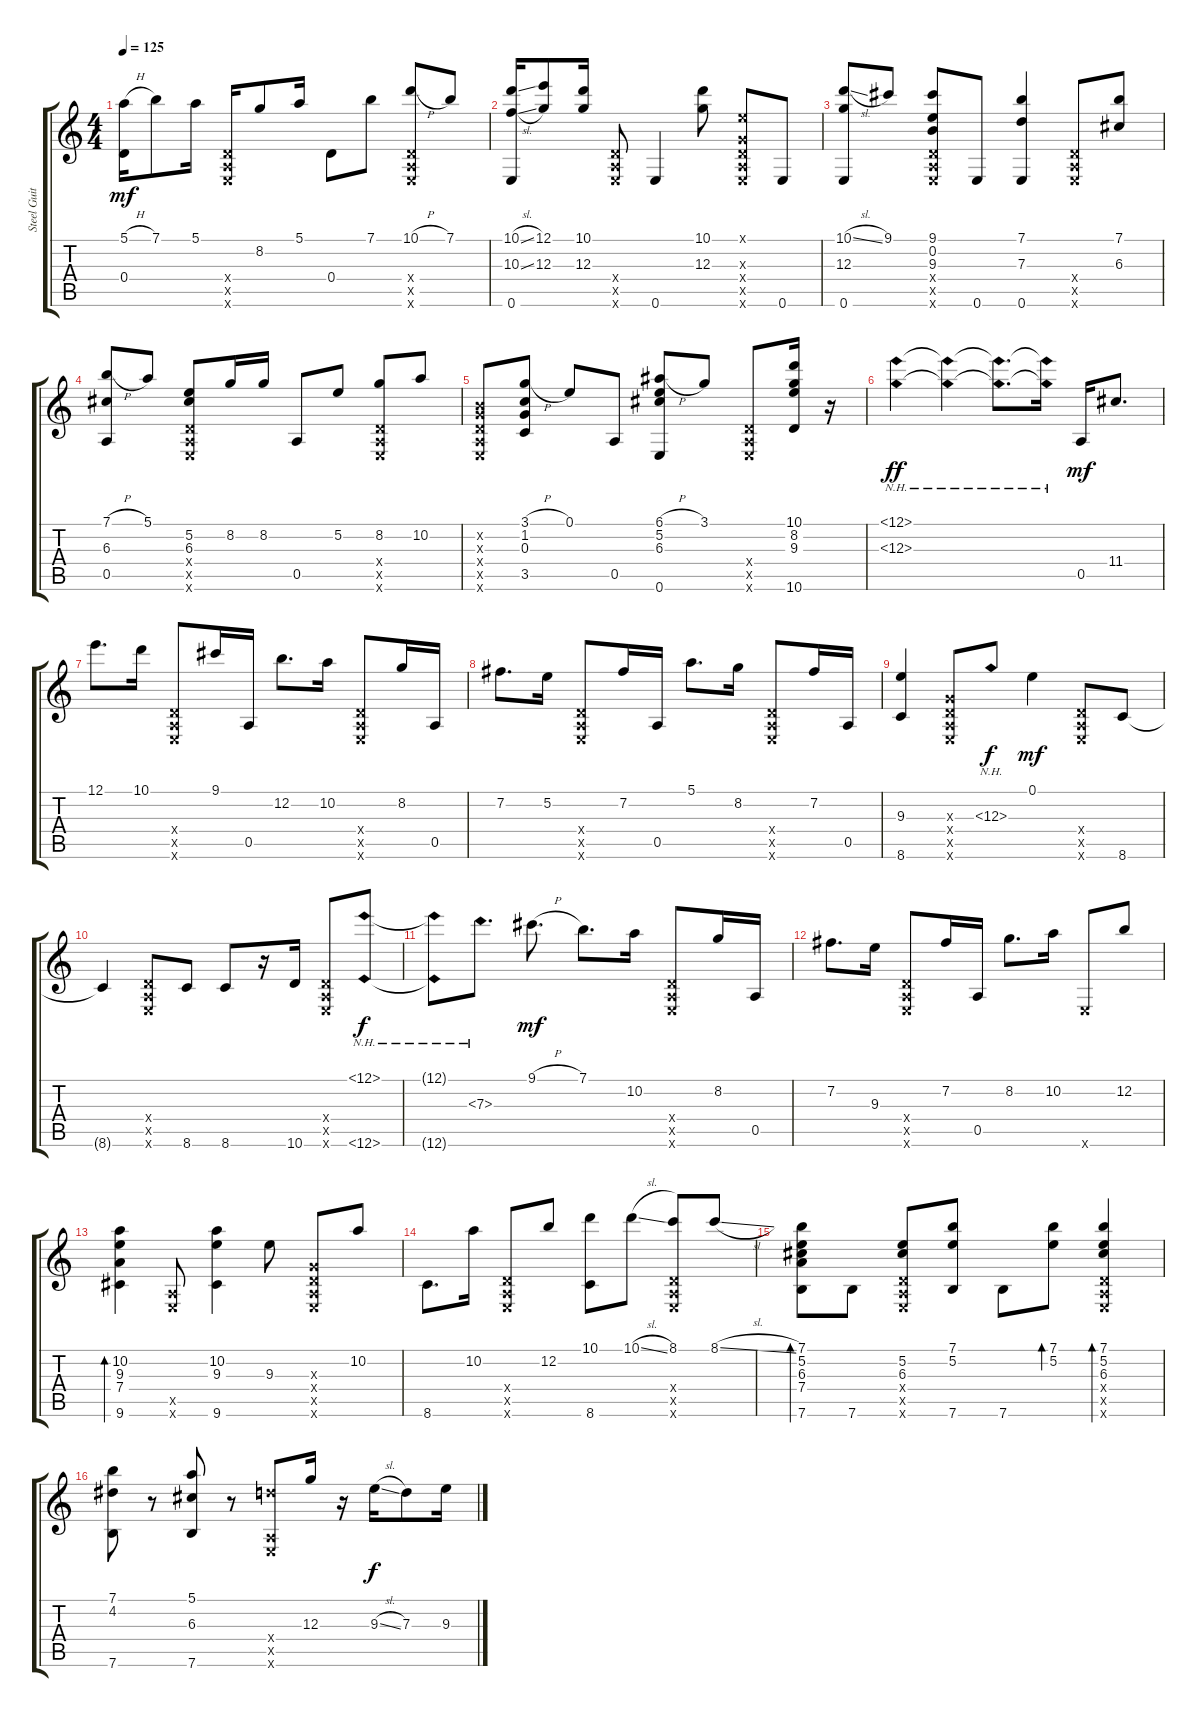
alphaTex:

\track ("Steel Guitar" "Steel Guit") {instrument acousticguitarsteel}
\staff {score tabs}
\tuning (E4 B3 G3 D3 A2 E2) {hide}
\ts (4 4)
\tempo 125
\clef g2
\ks c
(5.1{h} 0.4).16{dy mf} 7.1.8 5.1.16 (0.4{x} 0.5{x} 0.6{x}).16 8.2.8 5.1.16 0.4.8 7.1.8 (10.1{h} 0.4{x} 0.5{x} 0.6{x}).8 7.1.8 |
(10.1{sl} 10.3{sl} 0.6).16 (12.1 12.3).8 (10.1 12.3).16 (0.4{x} 0.5{x} 0.6{x}).8 0.6.4 (10.1 12.3).8 (0.1{x} 0.3{x} 0.4{x} 0.5{x} 0.6{x}).8 0.6.8 |
(10.1{sl} 12.3 0.6).8 9.1.8 (9.1 0.2 9.3 0.4{x} 0.5{x} 0.6{x}).8 0.6.8 (7.1 7.3 0.6).4 (0.4{x} 0.5{x} 0.6{x}).8 (7.1 6.3).8 |
(7.1{h} 6.3 0.5).8 5.1.8 (5.2 6.3 0.4{x} 0.5{x} 0.6{x}).8 8.2.16 8.2.16 0.5.8 5.2.8 (8.2 0.4{x} 0.5{x} 0.6{x}).8 10.2.8 |
(0.2{x} 0.3{x} 0.4{x} 0.5{x} 0.6{x}).8 (3.1{h} 1.2 0.3 3.5).8 0.1.8 0.5.8 (6.1{h} 5.2 6.3 0.6).8 3.1.8 (0.4{x} 0.5{x} 0.6{x}).8 (10.1 8.2 9.3 10.6).16 r.16 |
(12.1{nh} 12.3{nh}).4{dy ff} (12.1{nh t} 12.3{nh t}).4 (12.1{nh t} 12.3{nh t}).8{d} (12.1{nh t} 12.3{nh t}).16 0.5.16{dy mf} 11.4.8{d} |
12.1.8{d} 10.1.16 (0.4{x} 0.5{x} 0.6{x}).8 9.1.16 0.5.16 12.2.8{d} 10.2.16 (0.4{x} 0.5{x} 0.6{x}).8 8.2.16 0.5.16 |
7.2.8{d} 5.2.16 (0.4{x} 0.5{x} 0.6{x}).8 7.2.16 0.5.16 5.1.8{d} 8.2.16 (0.4{x} 0.5{x} 0.6{x}).8 7.2.16 0.5.16 |
(9.3 8.6).4 (0.3{x} 0.4{x} 0.5{x} 0.6{x}).8 12.3{nh}.8{dy f} 0.1.4{dy mf} (0.4{x} 0.5{x} 0.6{x}).8 8.6.8 |
8.6{t}.4 (0.4{x} 0.5{x} 0.6{x}).8 8.6.8 8.6.8 r.16 10.6.16 (0.4{x} 0.5{x} 0.6{x}).8 (12.1{nh} 12.6{nh}).8{dy f} |
(12.1{nh t} 12.6{nh t}).8 7.3{nh}.8{d} 9.1{h}.8{d dy mf} 7.1.8{d} 10.2.16 (0.4{x} 0.5{x} 0.6{x}).8 8.2.16 0.5.16 |
7.2.8{d} 9.3.16 (0.4{x} 0.5{x} 0.6{x}).8 7.2.16 0.5.16 8.2.8{d} 10.2.16 0.6{x}.8 12.2.8 |
(10.2 9.3 7.4 9.6).4{bd 60} (0.5{x} 0.6{x}).8 (10.2 9.3 9.6).4 9.3.8 (0.3{x} 0.4{x} 0.5{x} 0.6{x}).8 10.2.8 |
8.6.8{d} 10.2.16 (0.4{x} 0.5{x} 0.6{x}).8 12.2.8 (10.1 8.6).8 10.1{sl}.8 (8.1 0.4{x} 0.5{x} 0.6{x}).8 8.1{sl}.8 |
(7.1 5.2 6.3 7.4 7.6).8{bd 60} 7.6.8 (5.2 6.3 0.4{x} 0.5{x} 0.6{x}).8 (7.1 5.2 7.6).8 7.6.8 (7.1 5.2).8{bd 60} (7.1 5.2 6.3 0.4{x} 0.5{x} 0.6{x}).4{bd 60} |
(7.1 4.2 7.6).8 r.8 (5.1 6.3 7.6).8 r.8 (12.4{x} 0.5{x} 0.6{x}).8 12.3.16 r.16 9.3{sl}.16{dy f} 7.3.8 9.3.16
